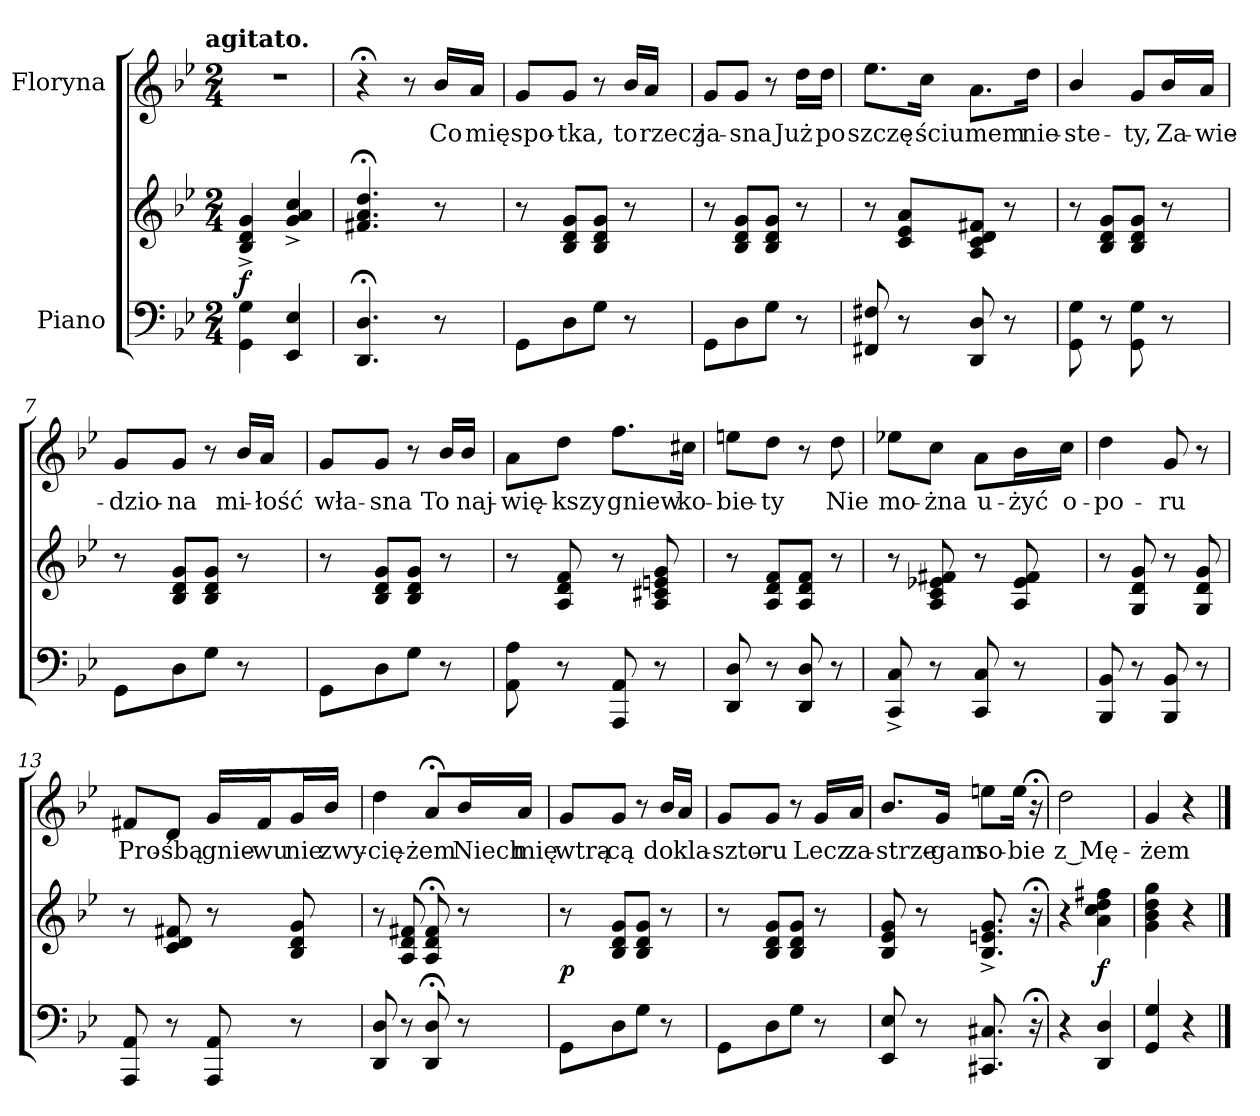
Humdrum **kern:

**kern	**kern	**dynam	**kern	**text
*part2	*part2	*part2	*part1	*part1
*staff3	*staff2	*staff2/3	*staff1	*staff1
*I"Piano	*	*	*I"Floryna	*
*clefF4	*clefG2	*	*clefG2	*
*k[b-e-]	*k[b-e-]	*	*k[b-e-]	*
*g:	*g:	*	*g:	*
!!LO:TX:omd:t=agitato.
*M2/4	*M2/4	*	*M2/4	*
=1	=1	=1	=1	=1
4GG\ 4G\	4B-^/ 4d^/ 4g^/	f	2r	.
4EE-/ 4E-/	4g^/ 4a^/ 4cc^/	.	.	.
=2	=2	=2	=2	=2
4.DD;</ 4.D;</	4.f#X;</ 4.a;</ 4.dd;</	.	4r;<	.
.	.	.	8r	.
8r	8r	.	16b-/LL	Co
.	.	.	16a/JJ	mię
=3	=3	=3	=3	=3
8GG\L	8r	.	8g/L	spo-
8D\	8B-/ 8d/ 8g/L	.	8g/J	-tka,
8G\J	8B-/ 8d/ 8g/J	.	8r	.
8r	8r	.	16b-/LL	to
.	.	.	16a/JJ	rzecz
=4	=4	=4	=4	=4
8GG\L	8r	.	8g/L	ja-
8D\	8B-/ 8d/ 8g/L	.	8g/J	-sna
8G\J	8B-/ 8d/ 8g/J	.	8r	.
8r	8r	.	16dd\LL	Już
.	.	.	16dd\JJ	po
=5	=5	=5	=5	=5
8FF#X/ 8F#X/	8r	.	8.ee-\L	szczę-
8r	8c/ 8e-/ 8a/L	.	.	.
.	.	.	16cc\Jk	-ściu
8DD/ 8D/	8A/ 8c/ 8d/ 8f#X/J	.	8.a\L	mem
8r	8r	.	.	.
.	.	.	16dd\Jk	nie-
=6	=6	=6	=6	=6
8GG\ 8G\	8r	.	4b-/	-ste-
8r	8B-/ 8d/ 8g/L	.	.	.
8GG\ 8G\	8B-/ 8d/ 8g/J	.	8g/L	-ty,
8r	8r	.	16b-/L	Za-
.	.	.	16a/JJ	-wie-
=7	=7	=7	=7	=7
8GG\L	8r	.	8g/L	-dzio-
8D\	8B-/ 8d/ 8g/L	.	8g/J	-na
8G\J	8B-/ 8d/ 8g/J	.	8r	.
8r	8r	.	16b-/LL	mi-
.	.	.	16a/JJ	-łość
=8	=8	=8	=8	=8
8GG\L	8r	.	8g/L	wła-
8D\	8B-/ 8d/ 8g/L	.	8g/J	-sna
8G\J	8B-/ 8d/ 8g/J	.	8r	.
8r	8r	.	16b-/LL	To
.	.	.	16b-/JJ	naj-
=9	=9	=9	=9	=9
8AA\ 8A\	8r	.	8a\L	-wię-
8r	8A/ 8d/ 8f/	.	8dd\J	-kszy
8AAA/ 8AA/	8r	.	8.ff\L	gniew
8r	8A/ 8c#X/ 8en/ 8g/	.	.	.
.	.	.	16cc#X\Jk	ko-
=10	=10	=10	=10	=10
8DD/ 8D/	8r	.	8een\L	-bie-
8r	8A/ 8d/ 8f/L	.	8dd\J	-ty
8DD/ 8D/	8A/ 8d/ 8f/J	.	8r	.
8r	8r	.	8dd\	Nie
=11	=11	=11	=11	=11
8CC^/ 8C^/	8r	.	8ee-X\L	mo-
8r	8A/ 8c/ 8e-X/ 8f#X/	.	8cc\J	-żna
8CC/ 8C/	8r	.	8a\L	u-
8r	8A/ 8e-/ 8f#/	.	16b-\L	-żyć
.	.	.	16cc\JJ	o-
=12	=12	=12	=12	=12
8BBB-/ 8BB-/	8r	.	4dd\	-po-
8r	8G/ 8d/ 8g/	.	.	.
8BBB-/ 8BB-/	8r	.	8g/	-ru
8r	8G/ 8d/ 8g/	.	8r	.
=13	=13	=13	=13	=13
8AAA/ 8AA/	8r	.	8f#X/L	Pro-
8r	8c/ 8d/ 8f#X/	.	8d/J	-śbą
8AAA/ 8AA/	8r	.	16g/LL	gnie-
.	.	.	16f#/J	-wu
8r	8B-/ 8d/ 8g/	.	16g/L	nie
.	.	.	16b-/JJ	zwy-
=14	=14	=14	=14	=14
8DD/ 8D/	8r	.	4dd\	-cię-
8r	8A/ 8d/ 8f#X/	.	.	.
8DD;</ 8D;</	8A;</ 8d;</ 8f#;</	.	8a;</L	-żem
8r	8r	.	16b-/L	Niech
.	.	.	16a/JJ	mię
=15	=15	=15	=15	=15
8GG\L	8r	p	8g/L	wtrą-
8D\	8B-/ 8d/ 8g/L	.	8g/J	-cą
8G\J	8B-/ 8d/ 8g/J	.	8r	.
8r	8r	.	16b-/LL	do
.	.	.	16a/JJ	kla-
=16	=16	=16	=16	=16
8GG\L	8r	.	8g/L	-szto-
8D\	8B-/ 8d/ 8g/L	.	8g/J	-ru
8G\J	8B-/ 8d/ 8g/J	.	8r	.
8r	8r	.	16g/LL	Lecz
.	.	.	16a/JJ	za-
=17	=17	=17	=17	=17
8EE-/ 8E-/	8B-/ 8e-/ 8g/	.	8.b-/L	-strze-
8r	8r	.	.	.
.	.	.	16g/Jk	-gam
8.CC#X/ 8.C#X/	8.B-^/ 8.en^/ 8.g^/	.	8een\L	so-
.	.	.	16ee\Jk	-bie
16r;<	16r;<	.	16r;<	.
=18	=18	=18	=18	=18
4r	4r	.	2dd\	z Mę-
4DD/ 4D/	4a\ 4cc\ 4dd\ 4ff#X\	f	.	.
=19	=19	=19	=19	=19
4GG/ 4G/	4g\ 4b-\ 4dd\ 4gg\	.	4g/	-żem
4r	4r	.	4r	.
==	==	==	==	==
*-	*-	*-	*-	*-
